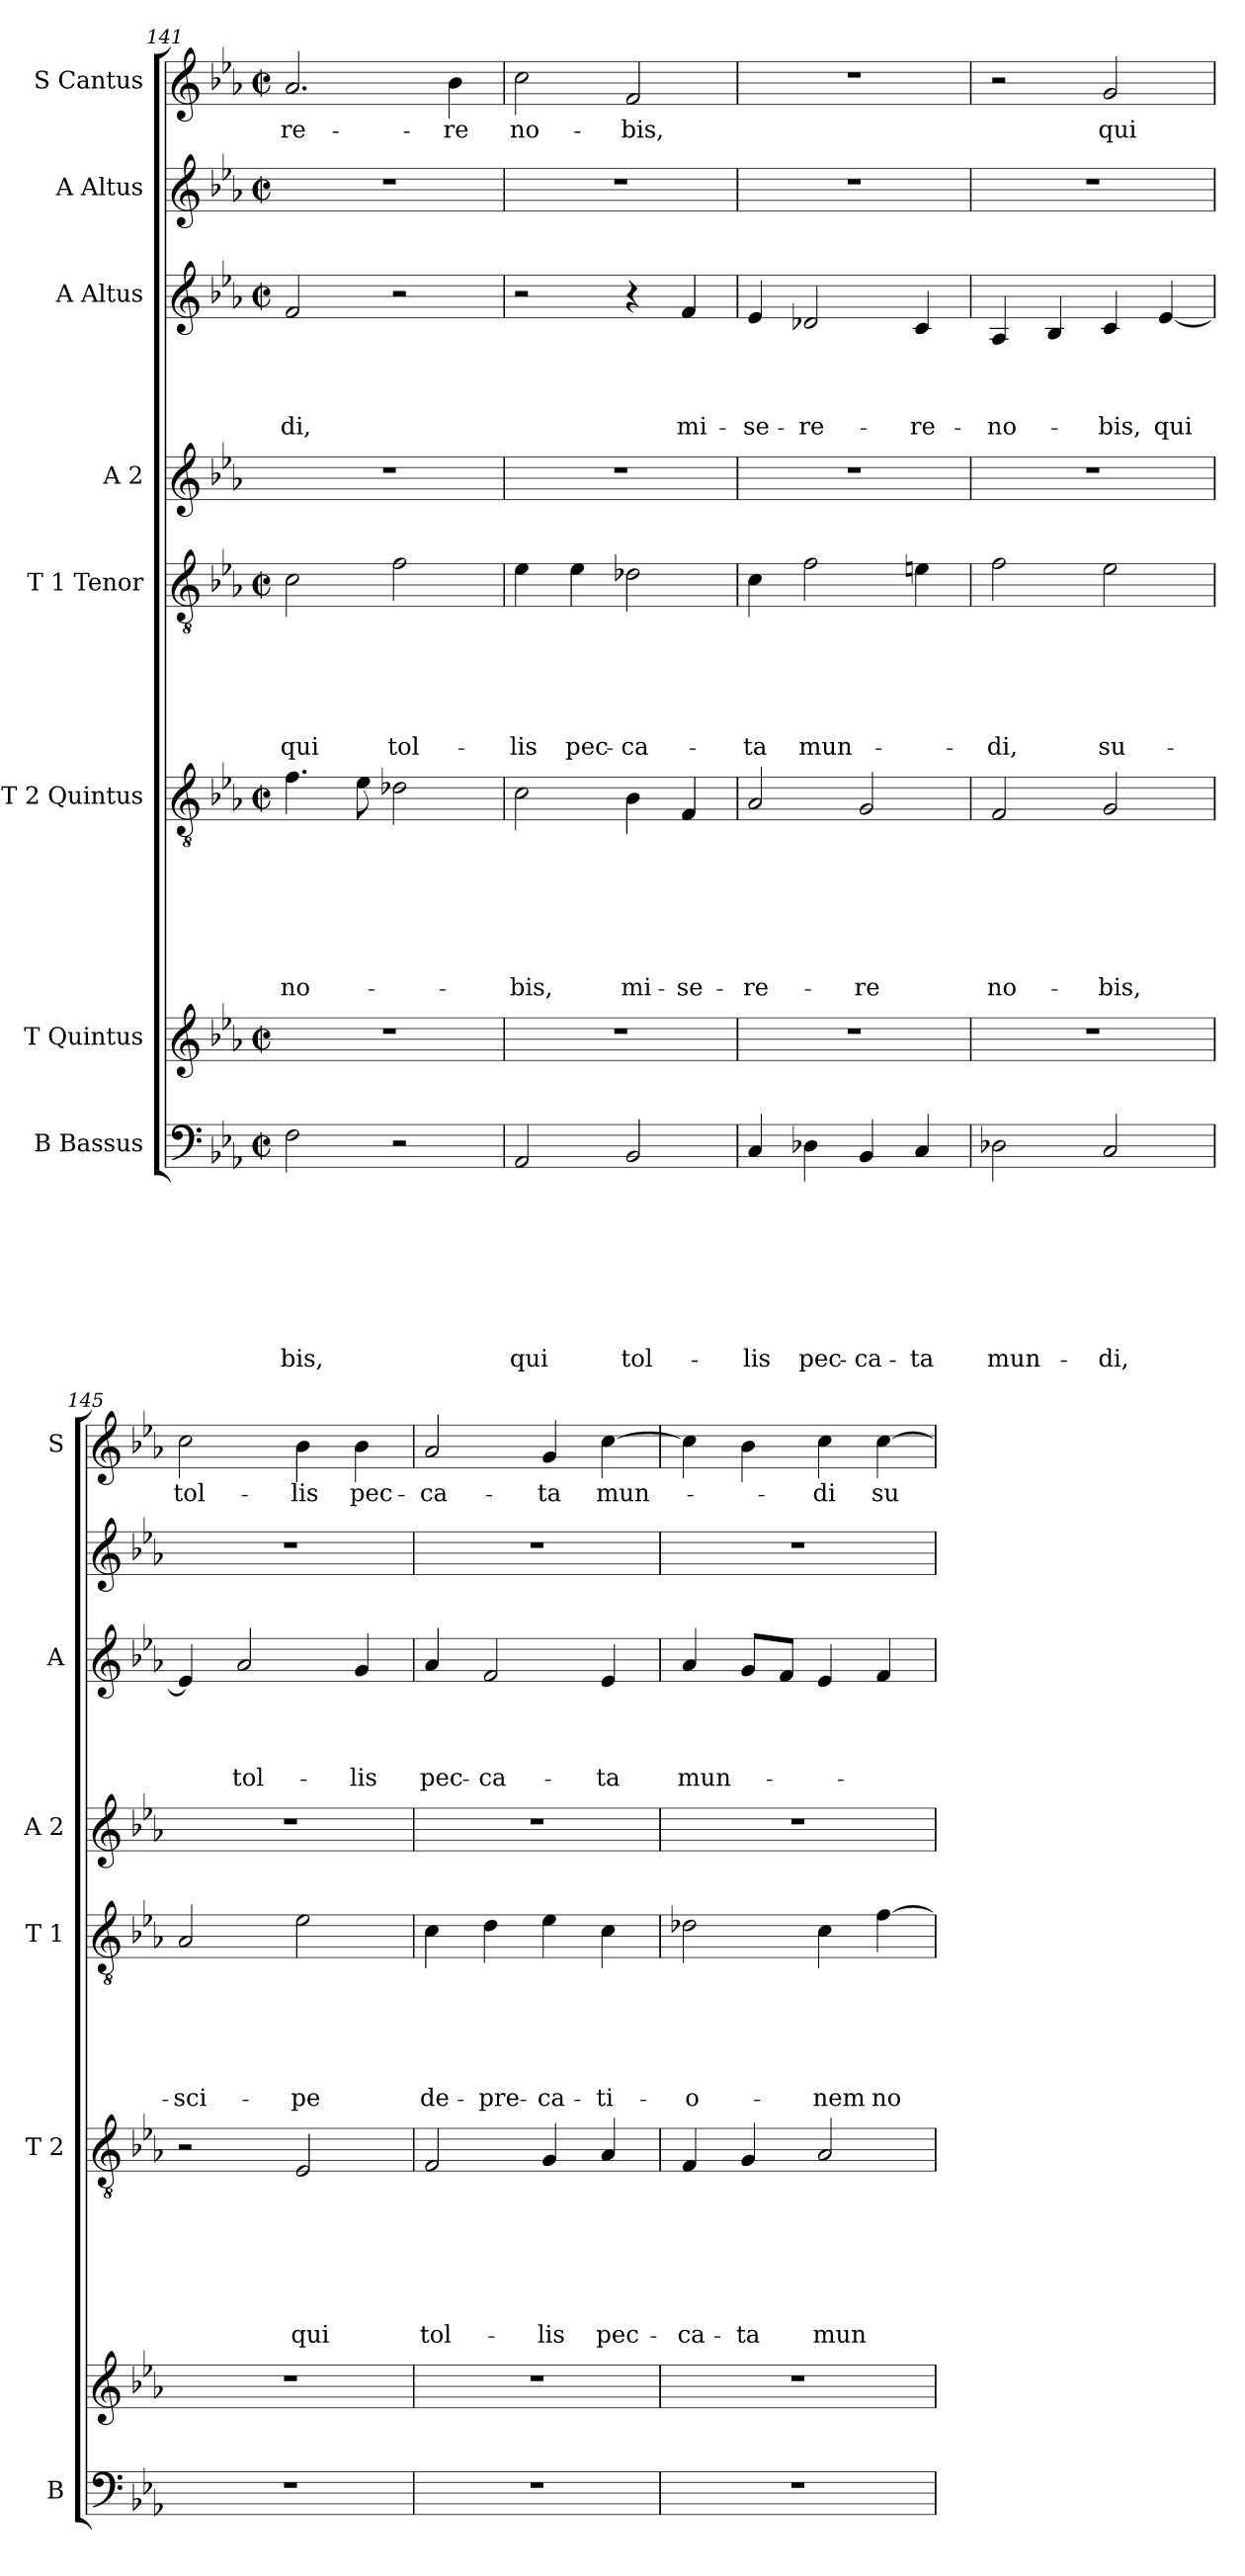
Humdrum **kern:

**kern	**text	**text	**text	**text	**text	**text	**text	**text	**kern	**kern	**text	**text	**text	**text	**text	**text	**text	**kern	**text	**text	**text	**text	**text	**text	**kern	**kern	**text	**text	**text	**text	**kern	**kern	**text
*part8	*part8	*part8	*part8	*part8	*part8	*part8	*part8	*part8	*part7	*part6	*part6	*part6	*part6	*part6	*part6	*part6	*part6	*part5	*part5	*part5	*part5	*part5	*part5	*part5	*part4	*part3	*part3	*part3	*part3	*part3	*part2	*part1	*part1
*staff8	*staff8	*staff8	*staff8	*staff8	*staff8	*staff8	*staff8	*staff8	*staff7	*staff6	*staff6	*staff6	*staff6	*staff6	*staff6	*staff6	*staff6	*staff5	*staff5	*staff5	*staff5	*staff5	*staff5	*staff5	*staff4	*staff3	*staff3	*staff3	*staff3	*staff3	*staff2	*staff1	*staff1
*I"B Bassus	*	*	*	*	*	*	*	*	*I"T Quintus	*I"T 2 Quintus	*	*	*	*	*	*	*	*I"T 1 Tenor	*	*	*	*	*	*	*I"A 2	*I"A Altus	*	*	*	*	*I"A Altus	*I"S Cantus	*
*I'B	*	*	*	*	*	*	*	*	*	*I'T 2	*	*	*	*	*	*	*	*I'T 1	*	*	*	*	*	*	*I'A 2	*I'A	*	*	*	*	*	*I'S	*
*clefF4	*	*	*	*	*	*	*	*	*clefG2	*clefGv2	*	*	*	*	*	*	*	*clefGv2	*	*	*	*	*	*	*clefG2	*clefG2	*	*	*	*	*clefG2	*clefG2	*
*k[b-e-a-]	*	*	*	*	*	*	*	*	*k[b-e-a-]	*k[b-e-a-]	*	*	*	*	*	*	*	*k[b-e-a-]	*	*	*	*	*	*	*k[b-e-a-]	*k[b-e-a-]	*	*	*	*	*k[b-e-a-]	*k[b-e-a-]	*
*E-:	*	*	*	*	*	*	*	*	*E-:	*E-:	*	*	*	*	*	*	*	*E-:	*	*	*	*	*	*	*E-:	*E-:	*	*	*	*	*E-:	*E-:	*
*M2/2	*	*	*	*	*	*	*	*	*M2/2	*M2/2	*	*	*	*	*	*	*	*M2/2	*	*	*	*	*	*	*	*M2/2	*	*	*	*	*M2/2	*M2/2	*
*met(c|)	*	*	*	*	*	*	*	*	*met(c|)	*met(c|)	*	*	*	*	*	*	*	*met(c|)	*	*	*	*	*	*	*	*met(c|)	*	*	*	*	*met(c|)	*met(c|)	*
=141	=141	=141	=141	=141	=141	=141	=141	=141	=141	=141	=141	=141	=141	=141	=141	=141	=141	=141	=141	=141	=141	=141	=141	=141	=141	=141	=141	=141	=141	=141	=141	=141	=141
!	!	!	!	!	!	!	!	!LO:LY:b	!	!	!	!	!	!	!	!	!LO:LY:b	!	!	!	!	!	!	!LO:LY:b	!	!	!	!	!	!LO:LY:b	!	!	!LO:LY:b
2F\	.	.	.	.	.	.	.	-bis,	1r	4.f\	.	.	.	.	.	.	no-	2c\	.	.	.	.	.	qui	1r	2f/	.	.	.	-di,	1r	2.a-/	-re-
.	.	.	.	.	.	.	.	.	.	8e-\	.	.	.	.	.	.	.	.	.	.	.	.	.	.	.	.	.	.	.	.	.	.	.
!	!	!	!	!	!	!	!	!	!	!	!	!	!	!	!	!	!	!	!	!	!	!	!	!LO:LY:b	!	!	!	!	!	!	!	!	!
2r	.	.	.	.	.	.	.	.	.	2d-X\	.	.	.	.	.	.	.	2f\	.	.	.	.	.	tol-	.	2r	.	.	.	.	.	.	.
!	!	!	!	!	!	!	!	!	!	!	!	!	!	!	!	!	!	!	!	!	!	!	!	!	!	!	!	!	!	!	!	!	!LO:LY:b
.	.	.	.	.	.	.	.	.	.	.	.	.	.	.	.	.	.	.	.	.	.	.	.	.	.	.	.	.	.	.	.	4b-\	-re
=142	=142	=142	=142	=142	=142	=142	=142	=142	=142	=142	=142	=142	=142	=142	=142	=142	=142	=142	=142	=142	=142	=142	=142	=142	=142	=142	=142	=142	=142	=142	=142	=142	=142
!	!	!	!	!	!	!	!	!LO:LY:b	!	!	!	!	!	!	!	!	!LO:LY:b	!	!	!	!	!	!	!LO:LY:b	!	!	!	!	!	!	!	!	!LO:LY:b
2AA-/	.	.	.	.	.	.	.	qui	1r	2c\	.	.	.	.	.	.	-bis,	4e-\	.	.	.	.	.	-lis	1r	2r	.	.	.	.	1r	2cc\	no-
!	!	!	!	!	!	!	!	!	!	!	!	!	!	!	!	!	!	!	!	!	!	!	!	!LO:LY:b	!	!	!	!	!	!	!	!	!
.	.	.	.	.	.	.	.	.	.	.	.	.	.	.	.	.	.	4e-\	.	.	.	.	.	pec-	.	.	.	.	.	.	.	.	.
!	!	!	!	!	!	!	!	!LO:LY:b	!	!	!	!	!	!	!	!	!LO:LY:b	!	!	!	!	!	!	!LO:LY:b	!	!	!	!	!	!	!	!	!LO:LY:b
2BB-/	.	.	.	.	.	.	.	tol-	.	4B-\	.	.	.	.	.	.	mi-	2d-X\	.	.	.	.	.	-ca-	.	4r	.	.	.	.	.	2f/	-bis,
!	!	!	!	!	!	!	!	!	!	!	!	!	!	!	!	!	!LO:LY:b	!	!	!	!	!	!	!	!	!	!	!	!	!LO:LY:b	!	!	!
.	.	.	.	.	.	.	.	.	.	4F/	.	.	.	.	.	.	-se-	.	.	.	.	.	.	.	.	4f/	.	.	.	mi-	.	.	.
=143	=143	=143	=143	=143	=143	=143	=143	=143	=143	=143	=143	=143	=143	=143	=143	=143	=143	=143	=143	=143	=143	=143	=143	=143	=143	=143	=143	=143	=143	=143	=143	=143	=143
!	!	!	!	!	!	!	!	!LO:LY:b	!	!	!	!	!	!	!	!	!LO:LY:b	!	!	!	!	!	!	!LO:LY:b	!	!	!	!	!	!LO:LY:b	!	!	!
4C/	.	.	.	.	.	.	.	-lis	1r	2A-/	.	.	.	.	.	.	-re-	4c\	.	.	.	.	.	-ta	1r	4e-/	.	.	.	-se-	1r	1r	.
!	!	!	!	!	!	!	!	!LO:LY:b	!	!	!	!	!	!	!	!	!	!	!	!	!	!	!	!LO:LY:b	!	!	!	!	!	!LO:LY:b	!	!	!
4D-X\	.	.	.	.	.	.	.	pec-	.	.	.	.	.	.	.	.	.	2f\	.	.	.	.	.	mun-	.	2d-X/	.	.	.	-re-	.	.	.
!	!	!	!	!	!	!	!	!LO:LY:b	!	!	!	!	!	!	!	!	!LO:LY:b	!	!	!	!	!	!	!	!	!	!	!	!	!	!	!	!
4BB-/	.	.	.	.	.	.	.	-ca-	.	2G/	.	.	.	.	.	.	-re	.	.	.	.	.	.	.	.	.	.	.	.	.	.	.	.
!	!	!	!	!	!	!	!	!LO:LY:b	!	!	!	!	!	!	!	!	!	!	!	!	!	!	!	!	!	!	!	!	!	!LO:LY:b	!	!	!
4C/	.	.	.	.	.	.	.	-ta	.	.	.	.	.	.	.	.	.	4en\	.	.	.	.	.	.	.	4c/	.	.	.	-re-	.	.	.
=144	=144	=144	=144	=144	=144	=144	=144	=144	=144	=144	=144	=144	=144	=144	=144	=144	=144	=144	=144	=144	=144	=144	=144	=144	=144	=144	=144	=144	=144	=144	=144	=144	=144
!	!	!	!	!	!	!	!	!LO:LY:b	!	!	!	!	!	!	!	!	!LO:LY:b	!	!	!	!	!	!	!LO:LY:b	!	!	!	!	!	!LO:LY:b	!	!	!
2D-X\	.	.	.	.	.	.	.	mun-	1r	2F/	.	.	.	.	.	.	no-	2f\	.	.	.	.	.	-di,	1r	4A-/	.	.	.	-no-	1r	2r	.
.	.	.	.	.	.	.	.	.	.	.	.	.	.	.	.	.	.	.	.	.	.	.	.	.	.	4B-/	.	.	.	.	.	.	.
!	!	!	!	!	!	!	!	!LO:LY:b	!	!	!	!	!	!	!	!	!LO:LY:b	!	!	!	!	!	!	!LO:LY:b	!	!	!	!	!	!LO:LY:b	!	!	!LO:LY:b
2C/	.	.	.	.	.	.	.	-di,	.	2G/	.	.	.	.	.	.	-bis,	2e-\	.	.	.	.	.	su-	.	4c/	.	.	.	-bis,	.	2g/	qui
!	!	!	!	!	!	!	!	!	!	!	!	!	!	!	!	!	!	!	!	!	!	!	!	!	!	!	!	!	!	!LO:LY:b	!	!	!
.	.	.	.	.	.	.	.	.	.	.	.	.	.	.	.	.	.	.	.	.	.	.	.	.	.	[>4e-/	.	.	.	qui	.	.	.
!!LO:PB:g=z
=145	=145	=145	=145	=145	=145	=145	=145	=145	=145	=145	=145	=145	=145	=145	=145	=145	=145	=145	=145	=145	=145	=145	=145	=145	=145	=145	=145	=145	=145	=145	=145	=145	=145
!	!	!	!	!	!	!	!	!	!	!	!	!	!	!	!	!	!	!	!	!	!	!	!	!LO:LY:b	!	!	!	!	!	!	!	!	!LO:LY:b
1r	.	.	.	.	.	.	.	.	1r	2r	.	.	.	.	.	.	.	2A-/	.	.	.	.	.	-sci-	1r	4e-/]	.	.	.	.	1r	2cc\	tol-
!	!	!	!	!	!	!	!	!	!	!	!	!	!	!	!	!	!	!	!	!	!	!	!	!	!	!	!	!	!	!LO:LY:b	!	!	!
.	.	.	.	.	.	.	.	.	.	.	.	.	.	.	.	.	.	.	.	.	.	.	.	.	.	2a-/	.	.	.	tol-	.	.	.
!	!	!	!	!	!	!	!	!	!	!	!	!	!	!	!	!	!LO:LY:b	!	!	!	!	!	!	!LO:LY:b	!	!	!	!	!	!	!	!	!LO:LY:b
.	.	.	.	.	.	.	.	.	.	2E-/	.	.	.	.	.	.	qui	2e-\	.	.	.	.	.	-pe	.	.	.	.	.	.	.	4b-\	-lis
!	!	!	!	!	!	!	!	!	!	!	!	!	!	!	!	!	!	!	!	!	!	!	!	!	!	!	!	!	!	!LO:LY:b	!	!	!LO:LY:b
.	.	.	.	.	.	.	.	.	.	.	.	.	.	.	.	.	.	.	.	.	.	.	.	.	.	4g/	.	.	.	-lis	.	4b-\	pec-
=146	=146	=146	=146	=146	=146	=146	=146	=146	=146	=146	=146	=146	=146	=146	=146	=146	=146	=146	=146	=146	=146	=146	=146	=146	=146	=146	=146	=146	=146	=146	=146	=146	=146
!	!	!	!	!	!	!	!	!	!	!	!	!	!	!	!	!	!LO:LY:b	!	!	!	!	!	!	!LO:LY:b	!	!	!	!	!	!LO:LY:b	!	!	!LO:LY:b
1r	.	.	.	.	.	.	.	.	1r	2F/	.	.	.	.	.	.	tol-	4c\	.	.	.	.	.	de-	1r	4a-/	.	.	.	pec-	1r	2a-/	-ca-
!	!	!	!	!	!	!	!	!	!	!	!	!	!	!	!	!	!	!	!	!	!	!	!	!LO:LY:b	!	!	!	!	!	!LO:LY:b	!	!	!
.	.	.	.	.	.	.	.	.	.	.	.	.	.	.	.	.	.	4d\	.	.	.	.	.	-pre-	.	2f/	.	.	.	-ca-	.	.	.
!	!	!	!	!	!	!	!	!	!	!	!	!	!	!	!	!	!LO:LY:b	!	!	!	!	!	!	!LO:LY:b	!	!	!	!	!	!	!	!	!LO:LY:b
.	.	.	.	.	.	.	.	.	.	4G/	.	.	.	.	.	.	-lis	4e-\	.	.	.	.	.	-ca-	.	.	.	.	.	.	.	4g/	-ta
!	!	!	!	!	!	!	!	!	!	!	!	!	!	!	!	!	!LO:LY:b	!	!	!	!	!	!	!LO:LY:b	!	!	!	!	!	!LO:LY:b	!	!	!LO:LY:b
.	.	.	.	.	.	.	.	.	.	4A-/	.	.	.	.	.	.	pec-	4c\	.	.	.	.	.	-ti-	.	4e-/	.	.	.	-ta	.	[>4cc\	mun-
=147	=147	=147	=147	=147	=147	=147	=147	=147	=147	=147	=147	=147	=147	=147	=147	=147	=147	=147	=147	=147	=147	=147	=147	=147	=147	=147	=147	=147	=147	=147	=147	=147	=147
!	!	!	!	!	!	!	!	!	!	!	!	!	!	!	!	!	!LO:LY:b	!	!	!	!	!	!	!LO:LY:b	!	!	!	!	!	!LO:LY:b	!	!	!
1r	.	.	.	.	.	.	.	.	1r	4F/	.	.	.	.	.	.	-ca-	2d-X\	.	.	.	.	.	-o-	1r	4a-/	.	.	.	mun-	1r	4cc\]	.
!	!	!	!	!	!	!	!	!	!	!	!	!	!	!	!	!	!LO:LY:b	!	!	!	!	!	!	!	!	!	!	!	!	!	!	!	!
.	.	.	.	.	.	.	.	.	.	4G/	.	.	.	.	.	.	-ta	.	.	.	.	.	.	.	.	8g/L	.	.	.	.	.	4b-\	.
.	.	.	.	.	.	.	.	.	.	.	.	.	.	.	.	.	.	.	.	.	.	.	.	.	.	8f/J	.	.	.	.	.	.	.
!	!	!	!	!	!	!	!	!	!	!	!	!	!	!	!	!	!LO:LY:b	!	!	!	!	!	!	!LO:LY:b	!	!	!	!	!	!	!	!	!LO:LY:b
.	.	.	.	.	.	.	.	.	.	2A-/	.	.	.	.	.	.	mun-	4c\	.	.	.	.	.	-nem	.	4e-/	.	.	.	.	.	4cc\	-di
!	!	!	!	!	!	!	!	!	!	!	!	!	!	!	!	!	!	!	!	!	!	!	!	!LO:LY:b	!	!	!	!	!	!	!	!	!LO:LY:b
.	.	.	.	.	.	.	.	.	.	.	.	.	.	.	.	.	.	[>4f\	.	.	.	.	.	no-	.	4f/	.	.	.	.	.	[>4cc\	su-
=	=	=	=	=	=	=	=	=	=	=	=	=	=	=	=	=	=	=	=	=	=	=	=	=	=	=	=	=	=	=	=	=	=
*-	*-	*-	*-	*-	*-	*-	*-	*-	*-	*-	*-	*-	*-	*-	*-	*-	*-	*-	*-	*-	*-	*-	*-	*-	*-	*-	*-	*-	*-	*-	*-	*-	*-
